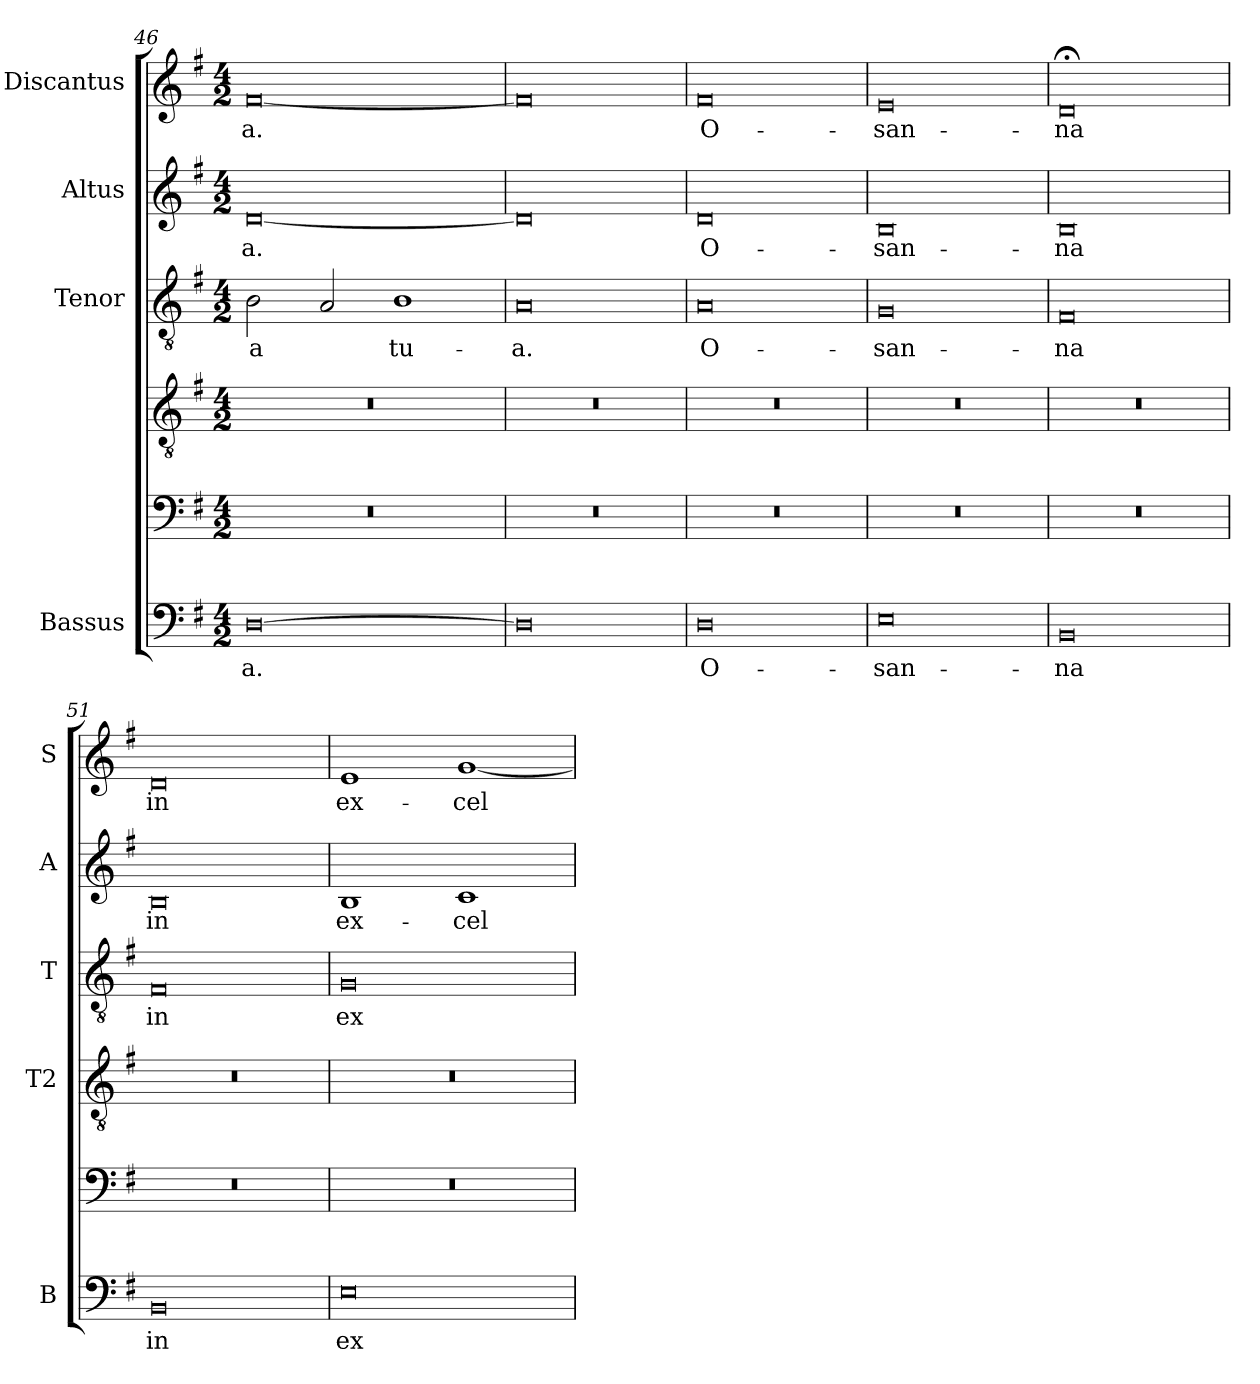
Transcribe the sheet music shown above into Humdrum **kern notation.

**kern	**text	**kern	**kern	**kern	**text	**kern	**text	**kern	**text
*part6	*part6	*part5	*part4	*part3	*part3	*part2	*part2	*part1	*part1
*staff6	*staff6	*staff5	*staff4	*staff3	*staff3	*staff2	*staff2	*staff1	*staff1
*I"Bassus	*	*	*	*I"Tenor	*	*I"Altus	*	*I"Discantus	*
*I'B	*	*	*I'T2	*I'T	*	*I'A	*	*I'S	*
*clefF4	*	*clefF4	*clefGv2	*clefGv2	*	*clefG2	*	*clefG2	*
*k[f#]	*	*k[f#]	*k[f#]	*k[f#]	*	*k[f#]	*	*k[f#]	*
*G:	*	*G:	*G:	*G:	*	*G:	*	*G:	*
*M4/2	*	*M4/2	*M4/2	*M4/2	*	*M4/2	*	*M4/2	*
=46	=46	=46	=46	=46	=46	=46	=46	=46	=46
!	!LO:LY:b	!	!	!	!LO:LY:b	!	!LO:LY:b	!	!LO:LY:b
[0D	-a.	0r	0r	2B\	-a	[0d	-a.	[0f#	-a.
.	.	.	.	2A/	.	.	.	.	.
!	!	!	!	!	!LO:LY:b	!	!	!	!
.	.	.	.	1B	tu-	.	.	.	.
=47	=47	=47	=47	=47	=47	=47	=47	=47	=47
!	!	!	!	!	!LO:LY:b	!	!	!	!
0D]	.	0r	0r	0A	-a.	0d]	.	0f#]	.
!!LO:LB:g=z
=48	=48	=48	=48	=48	=48	=48	=48	=48	=48
!	!LO:LY:b	!	!	!	!LO:LY:b	!	!LO:LY:b	!	!LO:LY:b
0D	O-	0r	0r	0A	O-	0d	O-	0f#	O-
=49	=49	=49	=49	=49	=49	=49	=49	=49	=49
!	!LO:LY:b	!	!	!	!LO:LY:b	!	!LO:LY:b	!	!LO:LY:b
0E	-san-	0r	0r	0G	-san-	0B	-san-	0e	-san-
=50	=50	=50	=50	=50	=50	=50	=50	=50	=50
!	!LO:LY:b	!	!	!	!LO:LY:b	!	!LO:LY:b	!	!LO:LY:b
0BB	-na	0r	0r	0F#	-na	0B	-na	0d;<	-na
=51	=51	=51	=51	=51	=51	=51	=51	=51	=51
!	!LO:LY:b	!	!	!	!LO:LY:b	!	!LO:LY:b	!	!LO:LY:b
0BB	in	0r	0r	0F#	in	0B	in	0d	in
=52	=52	=52	=52	=52	=52	=52	=52	=52	=52
!	!LO:LY:b	!	!	!	!LO:LY:b	!	!LO:LY:b	!	!LO:LY:b
0E	ex-	0r	0r	0G	ex-	1B	ex-	1e	ex-
!	!	!	!	!	!	!	!LO:LY:b	!	!LO:LY:b
.	.	.	.	.	.	1c	-cel-	[1g	-cel-
=	=	=	=	=	=	=	=	=	=
*-	*-	*-	*-	*-	*-	*-	*-	*-	*-
